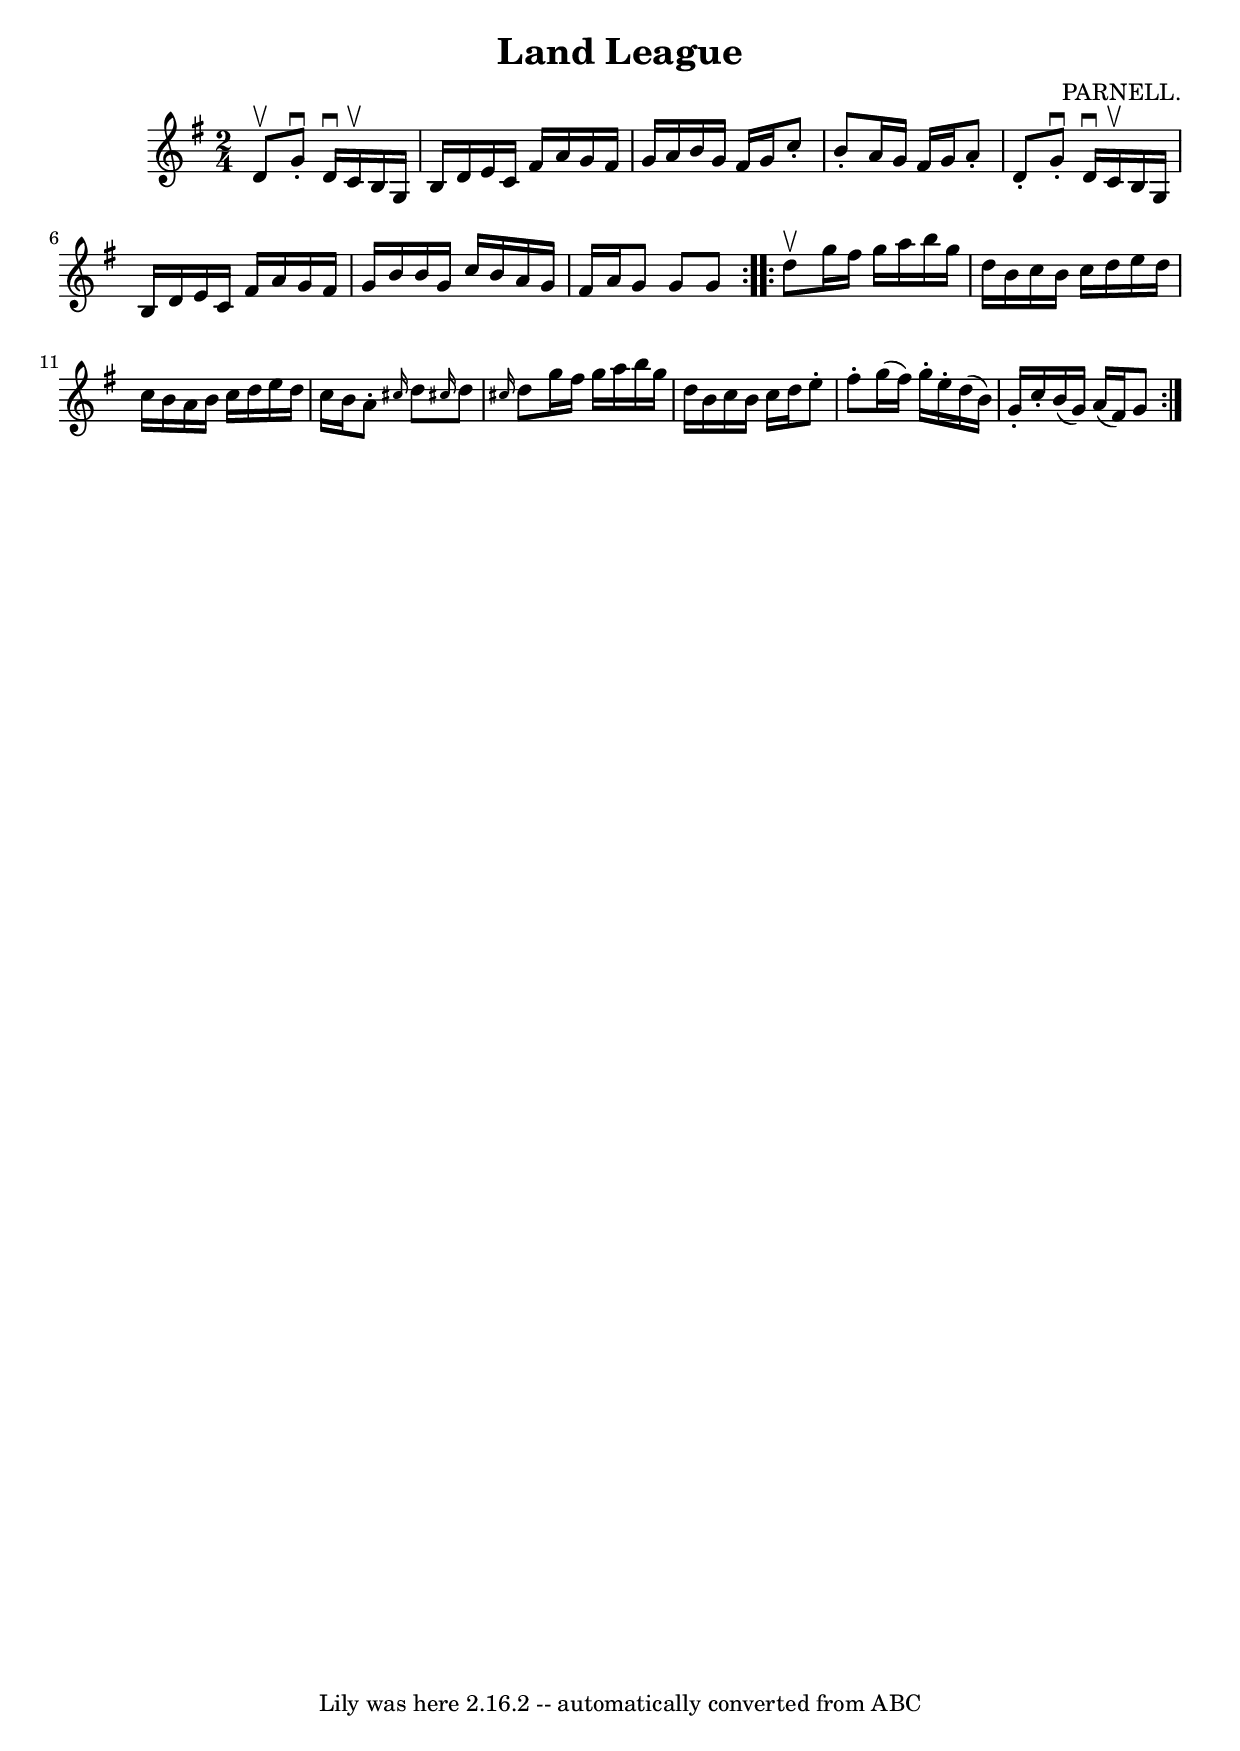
\version "2.16.2"
\include "Mammoth.ily"
\header {
  %% book = "Ryan's Mammoth Collection"
  composer = "PARNELL."
  crossRefNumber = "1"
  footnotes = "\\\\314"
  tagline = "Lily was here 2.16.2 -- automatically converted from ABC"
  title = "Land League"

}
voicedefault =  {



  \repeat volta 2 {

    \time 2/4 
    \key g \major
 d'8^\upbow |
    g'8^\downbow-. d'16 
    ^\downbow c'16^\upbow b16 g16 b16 d'16    |
    e'16 c'16 
    fis'16 a'16 g'16 fis'16 g'16 a'16    |
    b'16 g'16  
    fis'16 g'16 c''8 -. b'8 -.   |
    a'16 g'16 fis'16    
    g'16 a'8 -. d'8 -.   |
    g'8^\downbow-. d'16^\downbow c'16 
    ^\upbow b16 g16 b16 d'16    |
    e'16 c'16 fis'16    
    a'16 g'16 fis'16 g'16 b'16    |
    b'16 g'16 c''16    
    b'16 a'16 g'16 fis'16 a'16    |
    g'8 g'8 g'8  
  }     

  \repeat volta 2 {
    d''8^\upbow |
    g''16 fis''16 g''16    
    a''16 b''16 g''16 d''16 b'16    |
    c''16 b'16 c''16   
    d''16 e''16 d''16 c''16 b'16    |
    a'16 b'16 c''16   
    d''16 e''16 d''16 c''16 b'16    |
    a'8 -. \grace {    
      cis''16  
    } d''8  \grace { cis''!16  
		   } d''8  \grace { cis''!16  
				  }   
    d''8    |
    g''16 fis''16 g''16 a''16 b''16 g''16    
    d''16 b'16    |
    c''16 b'16 c''16 d''16 e''8 -. fis''8 
    -.   |
    g''16 (fis''16) g''16 -. e''16 -. d''16 (b'16  
    -) g'16 -. c''16 -.   |
    b'16 (g'16) a'16 (fis'16)   
    g'8  
  }   

}

\score{
  <<

    \context Staff="default"
    {
      \voicedefault 
      
    }

  >>
  \layout {
    
  }
  \midi {
  }

}
